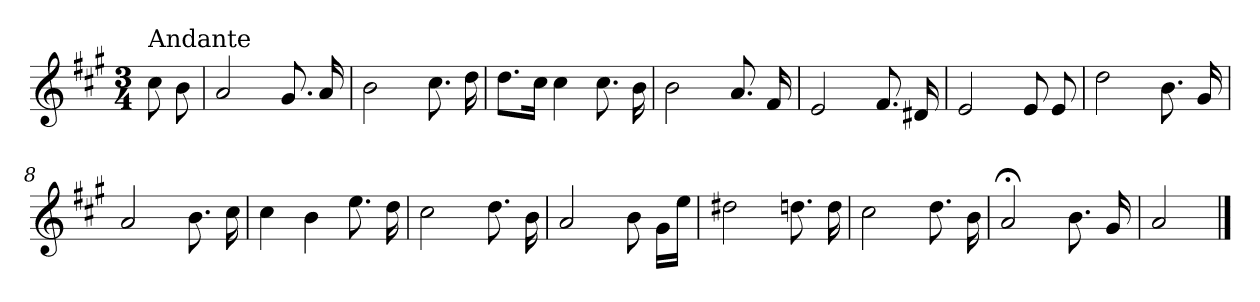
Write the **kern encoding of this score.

**kern
*part1
*staff1
*clefG2
*k[f#c#g#]
*A:
*M3/4
=
!LO:TX:a:t=Andante
8cc#\
8b\
=1
2a/
8.g#/
16a/
=2
2b\
8.cc#\
16dd\
=3
8.dd\L
16cc#\Jk
4cc#\
8.cc#\
16b\
=4
2b\
8.a/
16f#/
=5
2e/
8.f#/
16d#X/
!!LO:LB:g=z
=6
2e/
8e/
8e/
=7
2dd\
8.b\
16g#/
=8
2a/
8.b\
16cc#\
=9
4cc#\
4b\
8.ee\
16dd\
=10
2cc#\
8.dd\
16b\
=11
2a/
8b\
16g#\LL
16ee\JJ
=12
2dd#X\
8.ddn\
16dd\
!!LO:LB:g=z
=13
2cc#\
8.dd\
16b\
=14
2a;</
8.b\
16g#/
=15
2a/
==
*-
